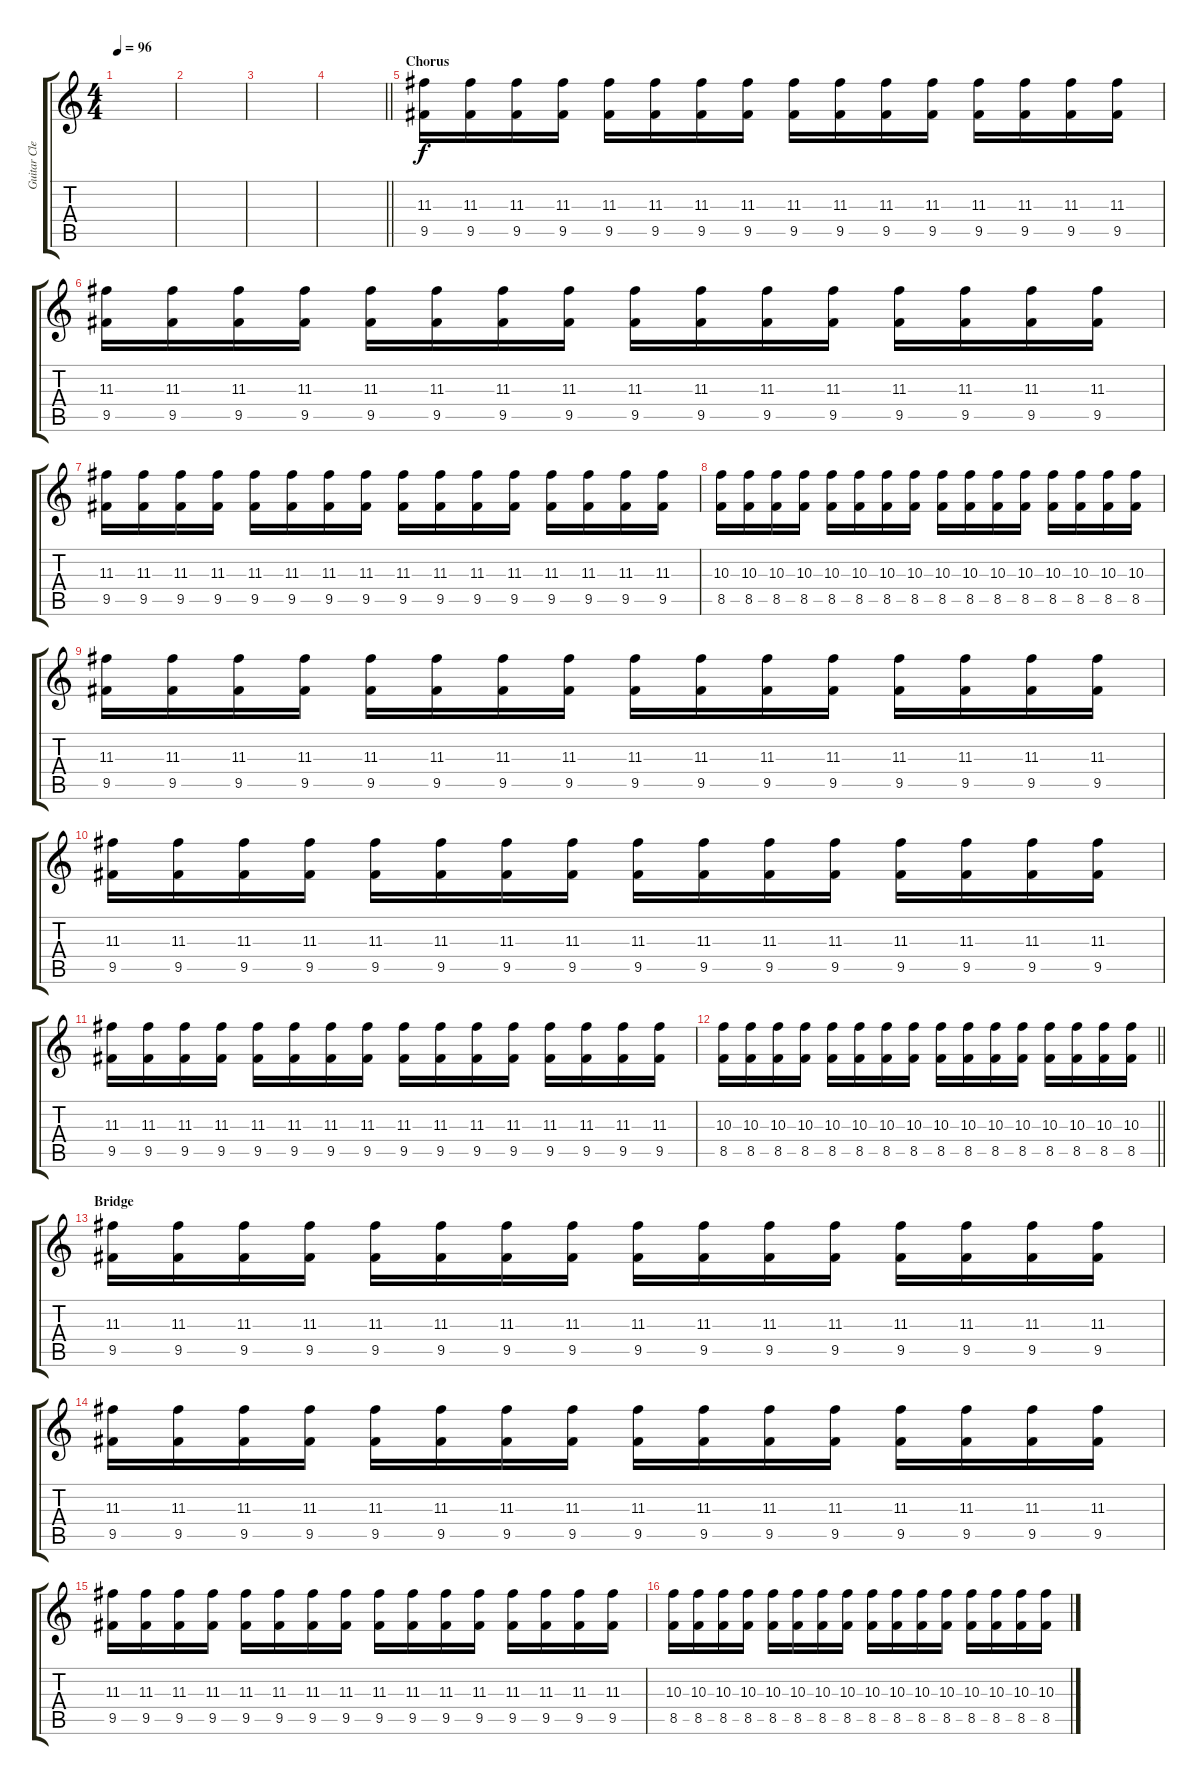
\track ("Guitar Clean" "Guitar Cle") {instrument electricguitarclean}
\staff {score tabs}
\tuning (E4 B3 G3 D3 A2 E2) {hide}
\ts (4 4)
\tempo 96
\clef g2
\ks c
|
|
|
\barLineRight lightlight
|
\section ("" "Chorus")
(11.3 9.5).16 (11.3 9.5).16 (11.3 9.5).16 (11.3 9.5).16 (11.3 9.5).16 (11.3 9.5).16 (11.3 9.5).16 (11.3 9.5).16 (11.3 9.5).16 (11.3 9.5).16 (11.3 9.5).16 (11.3 9.5).16 (11.3 9.5).16 (11.3 9.5).16 (11.3 9.5).16 (11.3 9.5).16 |
(11.3 9.5).16 (11.3 9.5).16 (11.3 9.5).16 (11.3 9.5).16 (11.3 9.5).16 (11.3 9.5).16 (11.3 9.5).16 (11.3 9.5).16 (11.3 9.5).16 (11.3 9.5).16 (11.3 9.5).16 (11.3 9.5).16 (11.3 9.5).16 (11.3 9.5).16 (11.3 9.5).16 (11.3 9.5).16 |
(11.3 9.5).16 (11.3 9.5).16 (11.3 9.5).16 (11.3 9.5).16 (11.3 9.5).16 (11.3 9.5).16 (11.3 9.5).16 (11.3 9.5).16 (11.3 9.5).16 (11.3 9.5).16 (11.3 9.5).16 (11.3 9.5).16 (11.3 9.5).16 (11.3 9.5).16 (11.3 9.5).16 (11.3 9.5).16 |
(10.3 8.5).16 (10.3 8.5).16 (10.3 8.5).16 (10.3 8.5).16 (10.3 8.5).16 (10.3 8.5).16 (10.3 8.5).16 (10.3 8.5).16 (10.3 8.5).16 (10.3 8.5).16 (10.3 8.5).16 (10.3 8.5).16 (10.3 8.5).16 (10.3 8.5).16 (10.3 8.5).16 (10.3 8.5).16 |
(11.3 9.5).16 (11.3 9.5).16 (11.3 9.5).16 (11.3 9.5).16 (11.3 9.5).16 (11.3 9.5).16 (11.3 9.5).16 (11.3 9.5).16 (11.3 9.5).16 (11.3 9.5).16 (11.3 9.5).16 (11.3 9.5).16 (11.3 9.5).16 (11.3 9.5).16 (11.3 9.5).16 (11.3 9.5).16 |
(11.3 9.5).16 (11.3 9.5).16 (11.3 9.5).16 (11.3 9.5).16 (11.3 9.5).16 (11.3 9.5).16 (11.3 9.5).16 (11.3 9.5).16 (11.3 9.5).16 (11.3 9.5).16 (11.3 9.5).16 (11.3 9.5).16 (11.3 9.5).16 (11.3 9.5).16 (11.3 9.5).16 (11.3 9.5).16 |
(11.3 9.5).16 (11.3 9.5).16 (11.3 9.5).16 (11.3 9.5).16 (11.3 9.5).16 (11.3 9.5).16 (11.3 9.5).16 (11.3 9.5).16 (11.3 9.5).16 (11.3 9.5).16 (11.3 9.5).16 (11.3 9.5).16 (11.3 9.5).16 (11.3 9.5).16 (11.3 9.5).16 (11.3 9.5).16 |
\barLineRight lightlight
(10.3 8.5).16 (10.3 8.5).16 (10.3 8.5).16 (10.3 8.5).16 (10.3 8.5).16 (10.3 8.5).16 (10.3 8.5).16 (10.3 8.5).16 (10.3 8.5).16 (10.3 8.5).16 (10.3 8.5).16 (10.3 8.5).16 (10.3 8.5).16 (10.3 8.5).16 (10.3 8.5).16 (10.3 8.5).16 |
\section ("" "Bridge")
(11.3 9.5).16 (11.3 9.5).16 (11.3 9.5).16 (11.3 9.5).16 (11.3 9.5).16 (11.3 9.5).16 (11.3 9.5).16 (11.3 9.5).16 (11.3 9.5).16 (11.3 9.5).16 (11.3 9.5).16 (11.3 9.5).16 (11.3 9.5).16 (11.3 9.5).16 (11.3 9.5).16 (11.3 9.5).16 |
(11.3 9.5).16 (11.3 9.5).16 (11.3 9.5).16 (11.3 9.5).16 (11.3 9.5).16 (11.3 9.5).16 (11.3 9.5).16 (11.3 9.5).16 (11.3 9.5).16 (11.3 9.5).16 (11.3 9.5).16 (11.3 9.5).16 (11.3 9.5).16 (11.3 9.5).16 (11.3 9.5).16 (11.3 9.5).16 |
(11.3 9.5).16 (11.3 9.5).16 (11.3 9.5).16 (11.3 9.5).16 (11.3 9.5).16 (11.3 9.5).16 (11.3 9.5).16 (11.3 9.5).16 (11.3 9.5).16 (11.3 9.5).16 (11.3 9.5).16 (11.3 9.5).16 (11.3 9.5).16 (11.3 9.5).16 (11.3 9.5).16 (11.3 9.5).16 |
(10.3 8.5).16 (10.3 8.5).16 (10.3 8.5).16 (10.3 8.5).16 (10.3 8.5).16 (10.3 8.5).16 (10.3 8.5).16 (10.3 8.5).16 (10.3 8.5).16 (10.3 8.5).16 (10.3 8.5).16 (10.3 8.5).16 (10.3 8.5).16 (10.3 8.5).16 (10.3 8.5).16 (10.3 8.5).16
